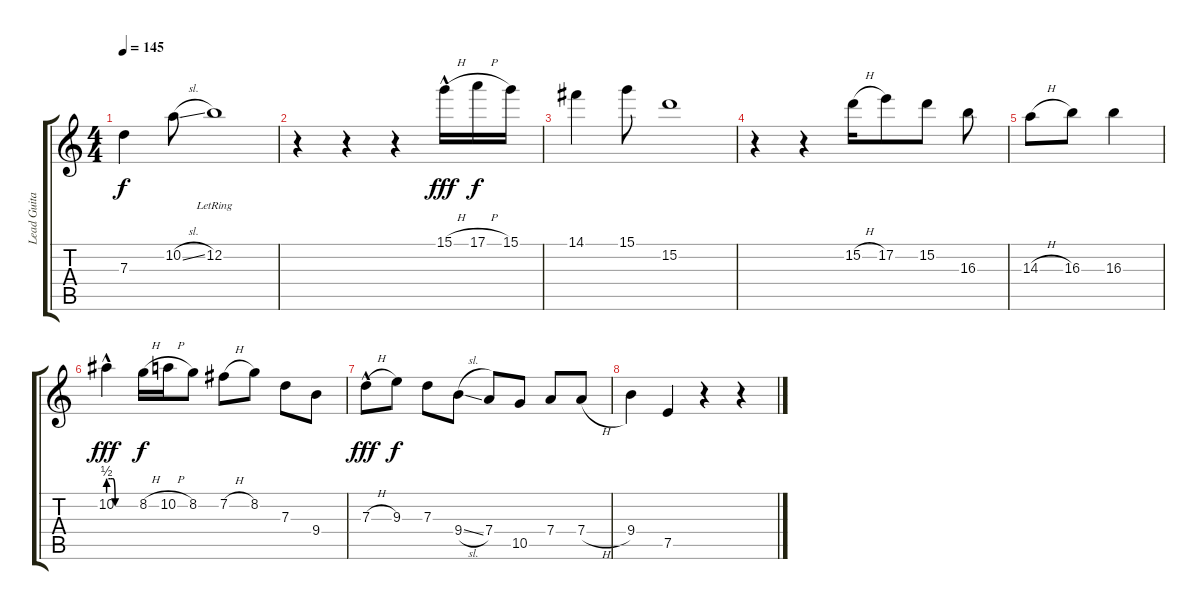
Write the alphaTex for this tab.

\track ("Lead Guitar " "Lead Guita") {instrument electricguitarjazz}
\staff {score tabs}
\tuning (E4 B3 G3 D3 A2 E2) {hide}
\ts (4 4)
\tempo 145
\clef g2
\ks c
7.3.4{dy f} 10.2{sl}.8 12.2{lr}.1 |
r.4 r.4 r.4 15.1{h hac}.16{dy fff} 17.1{h}.16{dy f} 15.1.16 |
14.1.4 15.1.8 15.2.1 |
r.4 r.4 15.2{h}.16 17.2.8 15.2.8 16.3.8 |
14.3{h}.8 16.3.8 16.3.4 |
10.2{be (custom 0 2 5 2 10 2 15 0 60 0) hac}.4{dy fff} 8.2{h}.16{dy f} 10.2{h}.16 8.2.8 7.2{h}.8 8.2.8 7.3.8 9.4.8 |
7.3{h hac}.8{dy fff} 9.3.8{dy f} 7.3.8 9.4{sl}.8 7.4.8 10.5.8 7.4.8 7.4{h}.8 |
9.4.4 7.5.4 r.4 r.4
